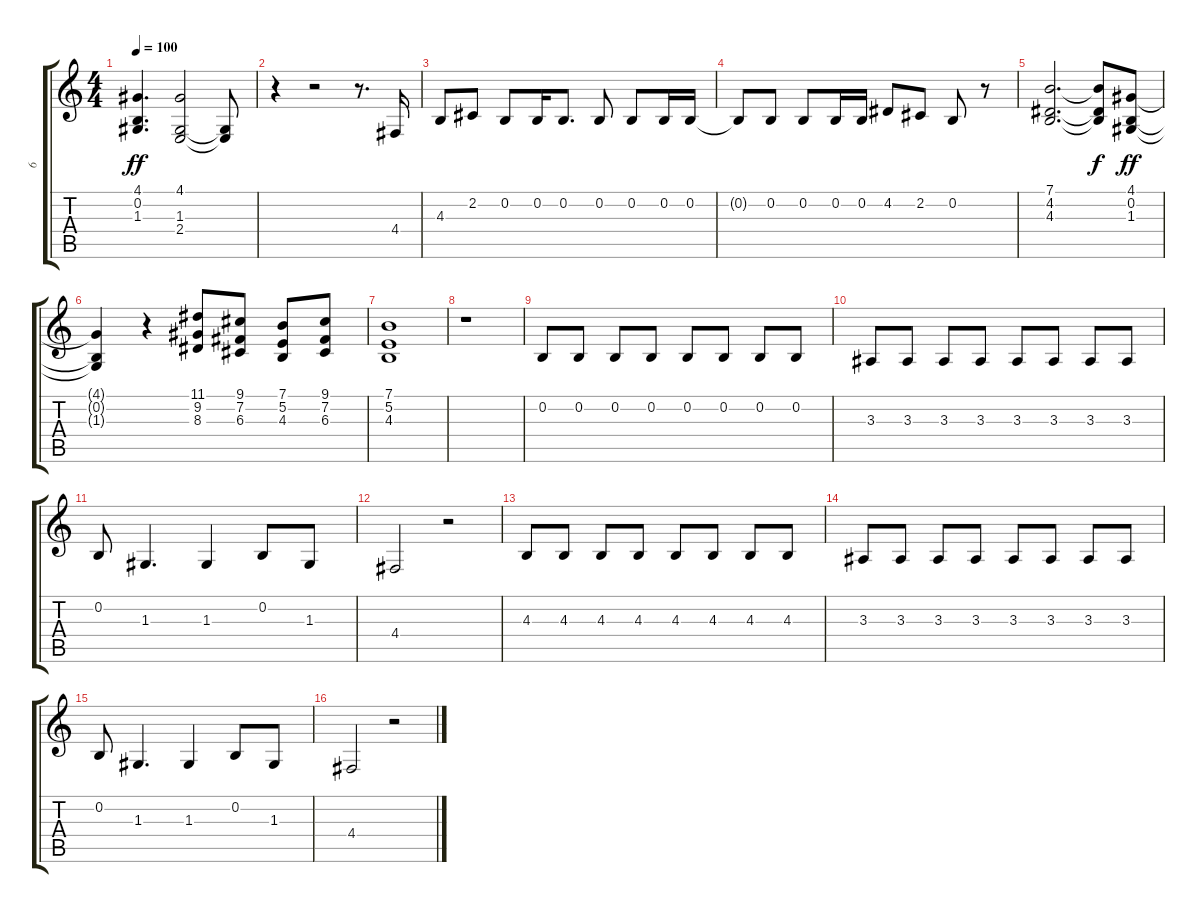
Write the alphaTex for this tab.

\track ("6" "6") {instrument lead2sawtooth}
\staff {score tabs}
\tuning (E4 B3 G3 D3 A2 E2) {hide}
\ts (4 4)
\tempo 100
\clef g2
\ks c
(4.1{t} 0.2{t} 1.3{t}).4{d dy ff} (4.1 1.3 2.4).2 (1.3{t} 2.4{t}).8 |
r.4 r.2 r.8{d} 4.4.16 |
4.3.8 2.2.8 0.2.8 0.2.16 0.2.8{d} 0.2.8 0.2.8 0.2.16 0.2.16 |
0.2{t}.8 0.2.8 0.2.8 0.2.16 0.2.16 4.2.8 2.2.8 0.2.8 r.8 |
(7.1 4.2 4.3).2{d} (7.1{t} 4.2{t} 4.3{t}).8{dy f} (4.1 0.2 1.3).8{dy ff} |
(4.1{t} 0.2{t} 1.3{t}).4 r.4 (11.1 9.2 8.3).8 (9.1 7.2 6.3).8 (7.1 5.2 4.3).8 (9.1 7.2 6.3).8 |
(7.1 5.2 4.3).1 |
r.1 |
0.2.8 0.2.8 0.2.8 0.2.8 0.2.8 0.2.8 0.2.8 0.2.8 |
3.3.8 3.3.8 3.3.8 3.3.8 3.3.8 3.3.8 3.3.8 3.3.8 |
0.2.8 1.3.4{d} 1.3.4 0.2.8 1.3.8 |
4.4.2 r.2 |
4.3.8 4.3.8 4.3.8 4.3.8 4.3.8 4.3.8 4.3.8 4.3.8 |
3.3.8 3.3.8 3.3.8 3.3.8 3.3.8 3.3.8 3.3.8 3.3.8 |
0.2.8 1.3.4{d} 1.3.4 0.2.8 1.3.8 |
4.4.2 r.2
